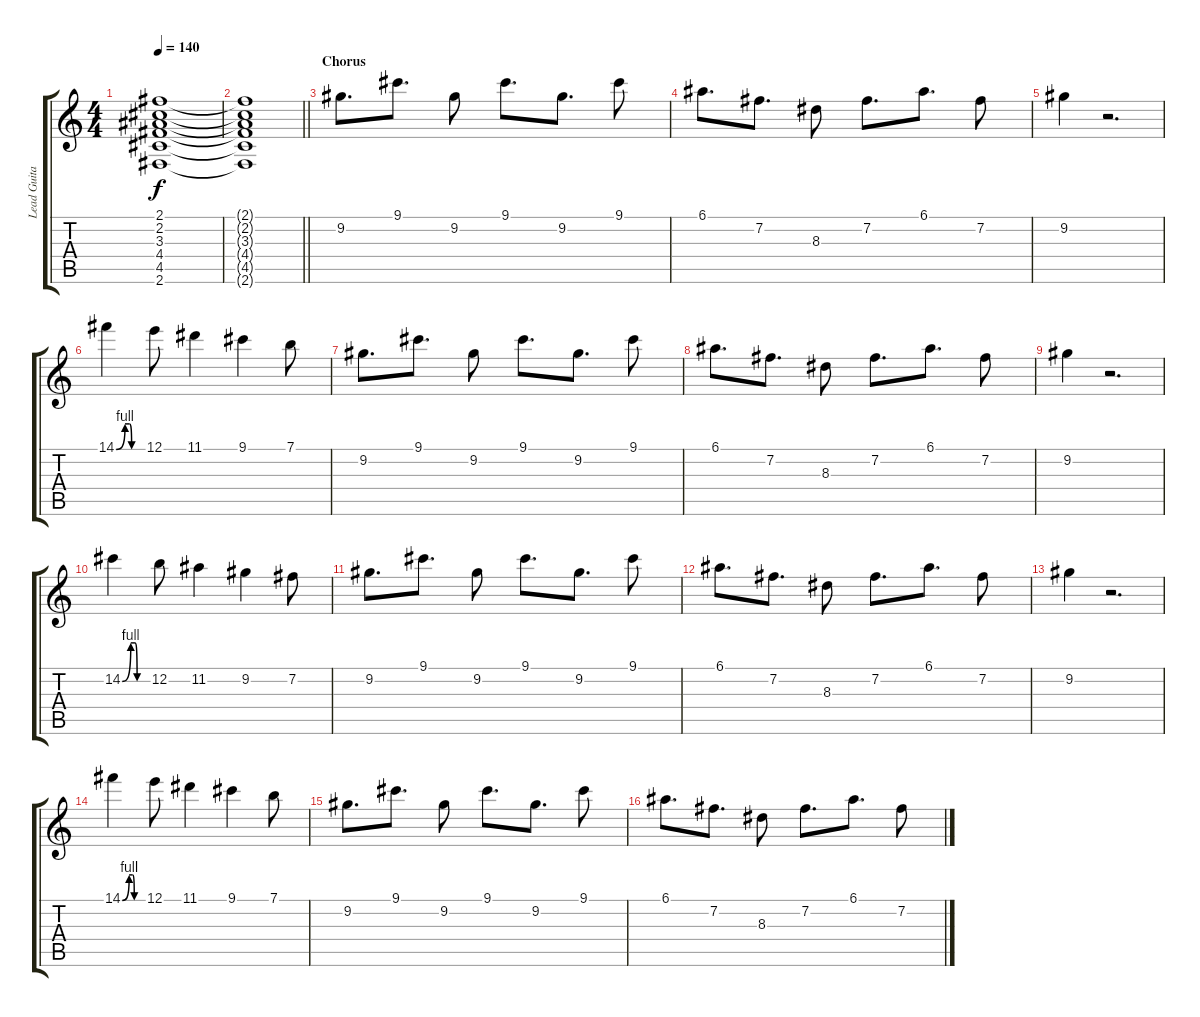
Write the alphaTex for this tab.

\track ("Lead Guitar" "Lead Guita") {instrument electricguitarclean}
\staff {score tabs}
\tuning (E4 B3 G3 D3 A2 E2) {hide}
\ts (4 4)
\tempo 140
\clef g2
\ks c
(2.1 2.2 3.3 4.4 4.5 2.6).1{dy f} |
\barLineRight lightlight
(2.1{t} 2.2{t} 3.3{t} 4.4{t} 4.5{t} 2.6{t}).1 |
\section ("" "Chorus")
9.2.8{d} 9.1.8{d} 9.2.8 9.1.8{d} 9.2.8{d} 9.1.8 |
6.1.8{d} 7.2.8{d} 8.3.8 7.2.8{d} 6.1.8{d} 7.2.8 |
9.2.4 r.2{d} |
14.1{be (custom 0 0 20 4 30 4 35 0 60 0)}.4 12.1.8 11.1.4 9.1.4 7.1.8 |
9.2.8{d} 9.1.8{d} 9.2.8 9.1.8{d} 9.2.8{d} 9.1.8 |
6.1.8{d} 7.2.8{d} 8.3.8 7.2.8{d} 6.1.8{d} 7.2.8 |
9.2.4 r.2{d} |
14.2{be (custom 0 0 20 4 30 4 35 0 60 0)}.4 12.2.8 11.2.4 9.2.4 7.2.8 |
9.2.8{d} 9.1.8{d} 9.2.8 9.1.8{d} 9.2.8{d} 9.1.8 |
6.1.8{d} 7.2.8{d} 8.3.8 7.2.8{d} 6.1.8{d} 7.2.8 |
9.2.4 r.2{d} |
14.1{be (custom 0 0 20 4 30 4 35 0 60 0)}.4 12.1.8 11.1.4 9.1.4 7.1.8 |
9.2.8{d} 9.1.8{d} 9.2.8 9.1.8{d} 9.2.8{d} 9.1.8 |
6.1.8{d} 7.2.8{d} 8.3.8 7.2.8{d} 6.1.8{d} 7.2.8
